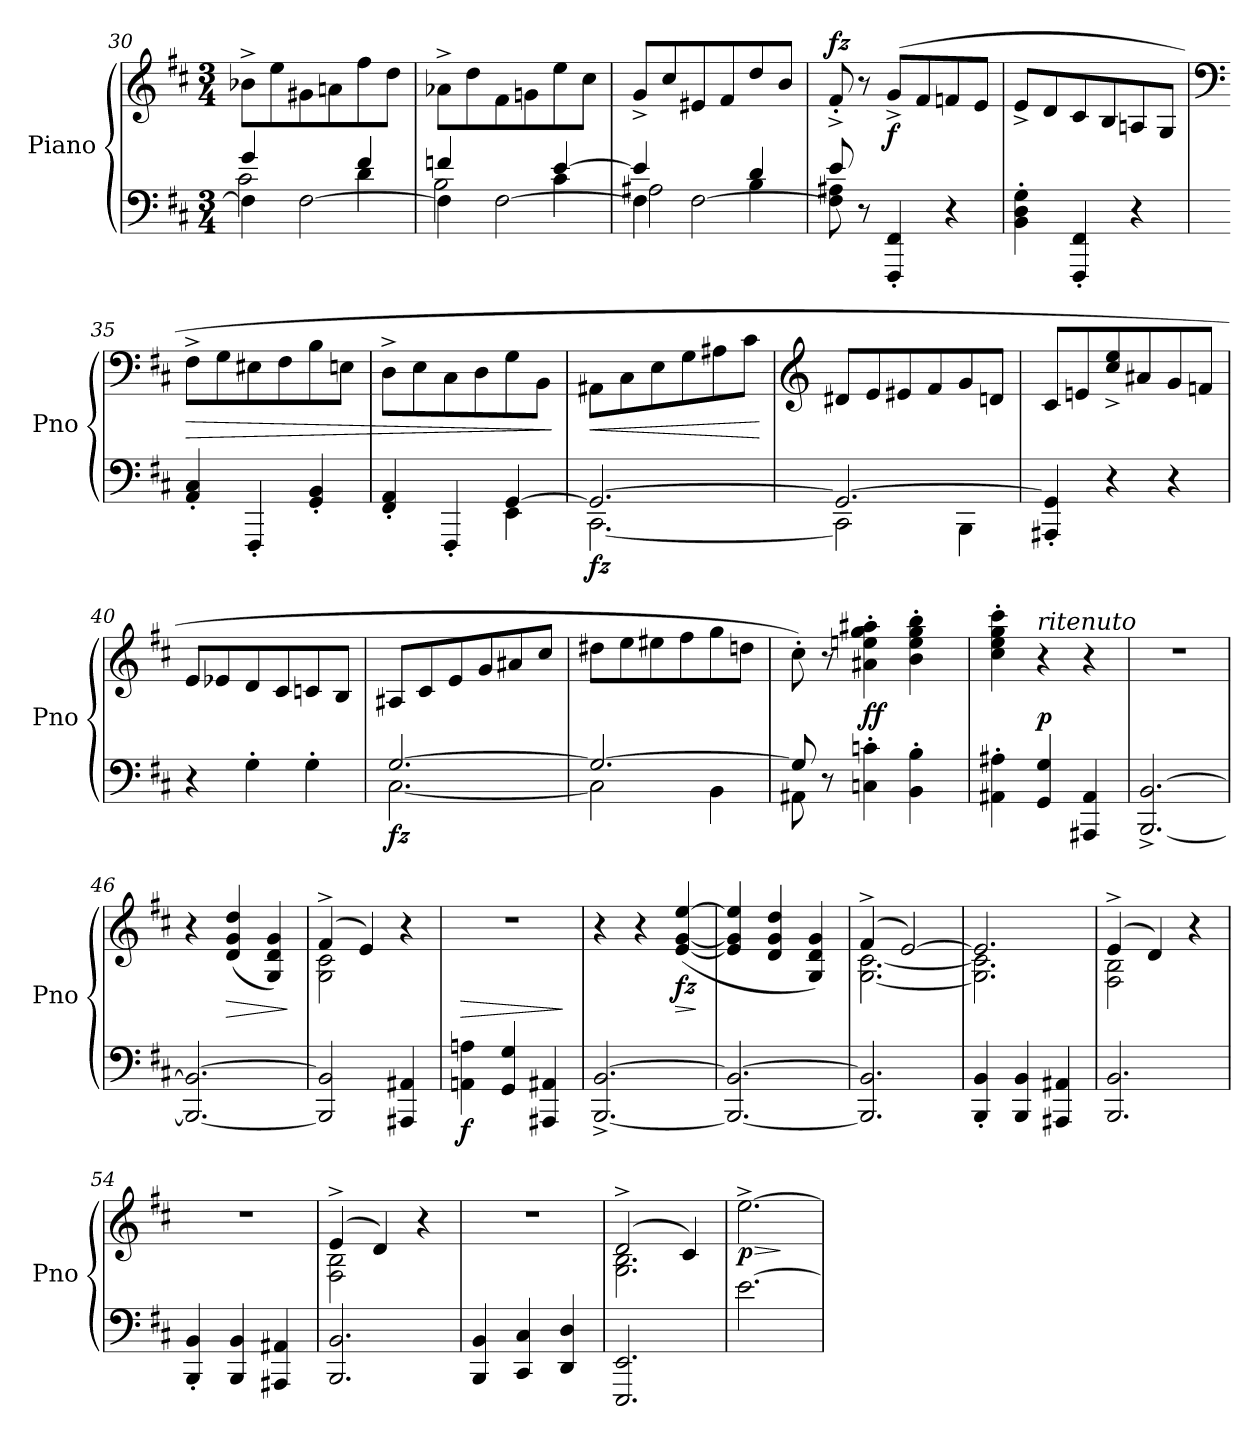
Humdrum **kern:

**kern	**kern	**dynam
*part1	*part1	*part1
*staff2	*staff1	*staff1/2
*I"Piano	*	*
*I'Pno	*	*
*clefF4	*clefG2	*
*k[f#c#]	*k[f#c#]	*
*M3/4	*M3/4	*
=30	=30	=30
*^	*	*
*	*^	*	*
4F#\]	2c#\	4g/	8b-X^\L	.
.	.	.	8ee\	.
[2F#\	.	4rAyy	8g#X\	.
.	.	.	8an\	.
.	4d\	4f#/	8ff#\	.
.	.	.	8dd\J	.
=31	=31	=31	=31	=31
4F#\]	2B\	4fn/	8a-X^\L	.
.	.	.	8dd\	.
[2F#\	.	4rAyy	8f#\	.
.	.	.	8gn\	.
.	4c#\	[4e/	8ee\	.
.	.	.	8cc#\J	.
=32	=32	=32	=32	=32
4F#\]	2A#X\	4e/]	8g^/L	.
.	.	.	8cc#/	.
[2F#\	.	4rAyy	8e#X/	.
.	.	.	8f#/	.
.	4B\	4d/	8dd/	.
.	.	.	8b/J	.
*	*v	*v	*	*
!!LO:LB:g=z
=33	=33	=33	=33
!	!	!	!LO:DY:a
8F#\] 8A#X\	8e/	8f#'^/	fz
8r	2ryy	8r	.
!	!	!	!LO:DY:b
4FFF#/' 4FF#/'	.	(8g^/L	f
.	.	8f#/	.
4r	.	8fn/	.
.	8ryy	8e/J	.
*v	*v	*	*
=34	=34	=34
4BB\' 4D\' 4G\'	8e^/L	.
.	8d/	.
4FFF#/' 4FF#/'	8c#/	.
.	8B/	.
4r	8An/	.
.	8G/J	.
=35	=35	=35
*	*clefF4	*
!	!	!LO:HP:b
4AA/' 4C#/'	8F#^\L	>
.	8G\	.
4FFF#'/	8E#X\	.
.	8F#\	.
4GG/' 4BB/'	8B\	.
.	8En\J	.
=36	=36	=36
*^	*	*
4FF#/' 4AA/'	2ryy	8D^\L	.
.	.	8E\	.
4FFF#'/	.	8C#\	.
.	.	8D\	.
[4GG/	4EE\	8G\	.
.	.	8BB\J	.
*v	*v	*	*
.	.	]
=37	=37	=37
*^	*	*
!	!	!	!LO:HP:b
!	!	!	!LO:DY:n=1:b=2
2.GG/_	[2.CC#\	8AA#X\L	< fz
.	.	8C#\	.
.	.	8E\	.
.	.	8G\	.
.	.	8A#X\	.
.	.	8c#\J	.
*v	*v	*	*
.	.	[
!!LO:LB:g=z
=38	=38	=38
*	*clefG2	*
*^	*	*
!	!	!	!LO:DY:a=2
2.GG/_	2CC#\]	8d#X/L	other-dynamics
.	.	8e/	.
.	.	8e#X/	.
.	.	8f#/	.
.	4BBB\	8g/	.
.	.	8dn/J	.
*v	*v	*	*
!!LO:LB:g=z
=39	=39	=39
4AAA#X/' 4GG/]'	8c#/L	.
.	8en/	.
4r	8cc#/^ 8ee/^	.
.	8a#X/	.
4r	8g/	.
.	8fn/J	.
=40	=40	=40
4r	8e/L	.
.	8e-X/	.
4G'\	8d/	.
.	8c#/	.
4G'\	8cn/	.
.	8B/J	.
=41	=41	=41
*^	*	*
!	!	!	!LO:DY:b=2
[2.G/	[2.C#\	8A#X/L	fz
.	.	8c#/	.
.	.	8e/	.
.	.	8g/	.
.	.	8a#X/	.
.	.	8cc#/J	.
=42	=42	=42	=42
2.G/_	2C#\]	8dd#X\L	.
.	.	8ee\	.
.	.	8ee#X\	.
.	.	8ff#\	.
.	4BB\	8gg\	.
.	.	8ddn\J	.
=43	=43	=43	=43
8G/]	8AA#X\	8cc#'\)	.
8r	2ryy	8r	.
!	!	!	!LO:DY:b
4Cn\' 4cn\'	.	4a#X\' 4een\' 4gg\' 4aa#X\'	ff
4BB\' 4B\'	.	4b\' 4ee\' 4gg\' 4bb\'	.
.	8ryy	.	.
*v	*v	*	*
=44	=44	=44
4AA#X\' 4A#X\'	4cc#\' 4ee\' 4gg\' 4ccc#\'	.
!	!LO:TX:a:i:t=ritenuto	!
!	!	!LO:DY:a=2
4GG/ 4G/	4r	p
4AAA#X/ 4AA#/	4r	.
=45	=45	=45
[2.BBB/^ [2.BB/^	2.r	.
!!LO:LB:g=z
=46	=46	=46
2.BBB/_ 2.BB/_	4r	.
!	!	!LO:HP:b
.	(4d/ 4g/ 4dd/	>
.	4G/ 4d/ 4g/)	.
.	.	]
=47	=47	=47
*	*^	*
2BBB/] 2BB/]	(4f#^/	2G\ 2c#\	.
.	4e/)	.	.
4AAA#X/ 4AA#X/	4r	4ryy	.
=48	=48	=48	=48
!	!	!	!LO:HP:b
!	!	!	!LO:DY:n=1:b=2
*	*v	*v	*
4AAn\ 4An\	2.r	> f
4GG/ 4G/	.	.
4AAA#X/ 4AA#X/	.	.
.	.	]
=49	=49	=49
[2.BBB/^ [2.BB/^	4r	.
.	4r	.
!	!	!LO:HP:b
!	!	!LO:DY:n=1:b
.	(>[4e/ [4g/ [4ee/	> fz
.	.	]
=50	=50	=50
2.BBB/_ 2.BB/_	4e/] 4g/] 4ee/]	.
.	4d/ 4g/ 4dd/	.
.	4G/ 4d/ 4g/)	.
=51	=51	=51
*	*^	*
2.BBB/] 2.BB/]	(4f#^/	[2.G\ [2.c#\	.
.	[2e/)	.	.
=52	=52	=52	=52
4BBB/' 4BB/'	2.e/]	2.G\] 2.c#\]	.
4BBB/ 4BB/	.	.	.
4AAA#X/ 4AA#X/	.	.	.
=53	=53	=53	=53
!	!	!	!LO:DY:a=2
2.BBB/ 2.BB/	(4e^/	2F#\ 2B\	other-dynamics
.	4d/)	.	.
.	4r	4ryy	.
*	*v	*v	*
=54	=54	=54
4BBB/' 4BB/'	2.r	.
4BBB/ 4BB/	.	.
4AAA#X/ 4AA#X/	.	.
=55	=55	=55
*	*^	*
2.BBB/ 2.BB/	(4e^/	2F#\ 2B\	.
.	4d/)	.	.
.	4r	4ryy	.
*	*v	*v	*
=56	=56	=56
4BBB/ 4BB/	2.r	.
4CC#/ 4C#/	.	.
4DD/ 4D/	.	.
!!LO:LB:g=z
=57	=57	=57
*	*^	*
2.EEE/ 2.EE/	(2d^/	2.G\ 2.B\	.
.	4c#/)	.	.
*	*v	*v	*
=58	=58	=58
!	!	!LO:HP:b
!	!	!LO:DY:n=1:b
[2.e\	[2.ee^\	> p
.	.	]
=	=	=
*-	*-	*-
